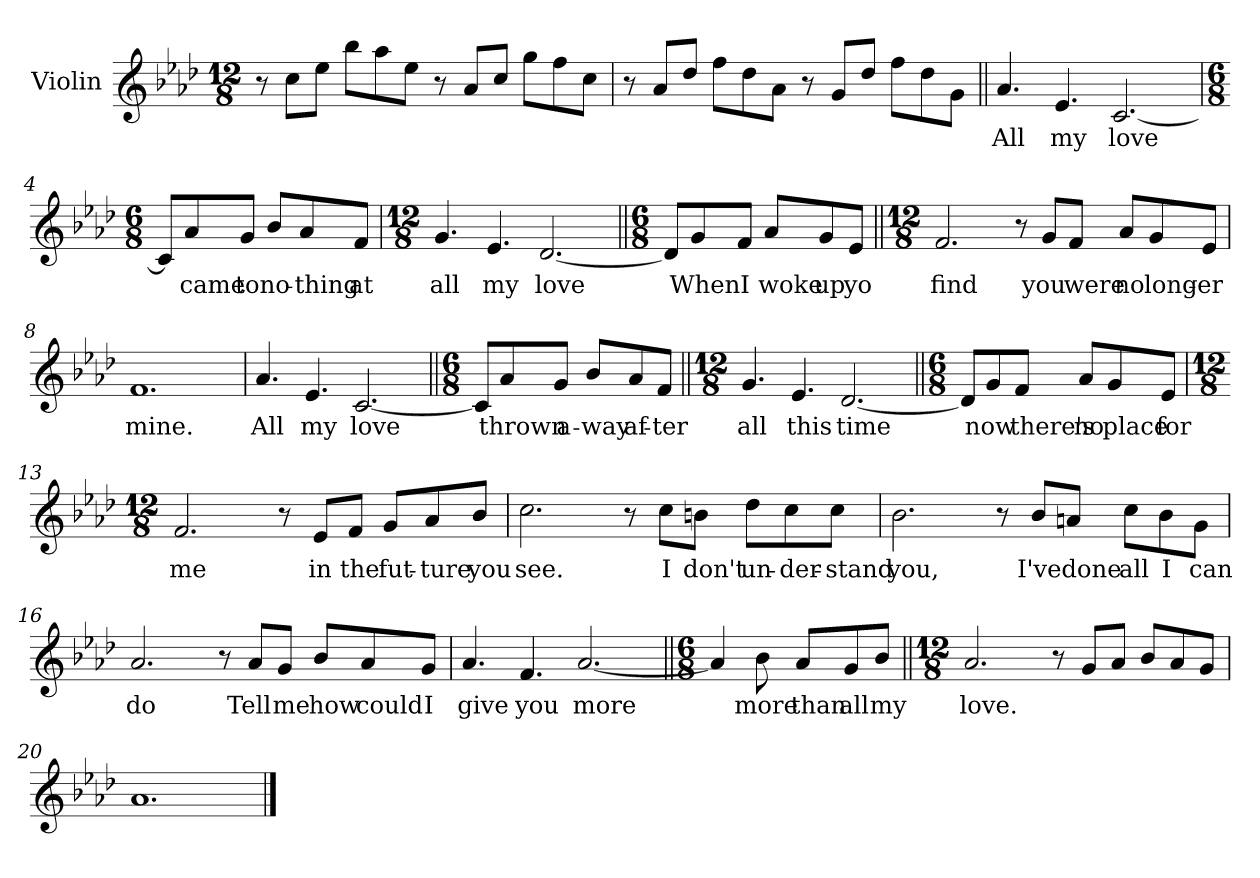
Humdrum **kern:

**kern	**text
*part1	*part1
*staff1	*staff1
*I"Violin	*
*I'Vln	*
*clefG2	*
*k[b-e-a-d-]	*
*A-:	*
*M12/8	*
=1	=1
8r	.
8cc\L	.
8ee-\J	.
8bb-\L	.
8aa-\	.
8ee-\J	.
8r	.
8a-/L	.
8cc/J	.
8gg\L	.
8ff\	.
8cc\J	.
=2	=2
8r	.
8a-/L	.
8dd-/J	.
8ff\L	.
8dd-\	.
8a-\J	.
8r	.
8g/L	.
8dd-/J	.
8ff\L	.
8dd-\	.
8g\J	.
=3||	=3||
4.a-/	All
4.e-/	my
[2.c/	love
=4	=4
*M6/8	*
8c/L]	.
8a-/	came
8g/J	to
8b-/L	no-
8a-/	-thing
8f/J	at
!!LO:LB:g=z
=5	=5
*M12/8	*
4.g/	all
4.e-/	my
[2.d-/	love
=6||	=6||
*M6/8	*
8d-/L]	.
8g/	When
8f/J	I
8a-/L	woke
8g/	up
8e-/J	yo
=7||	=7||
*M12/8	*
2.f/	find
8r	.
8g/L	you
8f/J	were
8a-/L	no
8g/	long-
8e-/J	-er
=8	=8
1.f	mine.
!!LO:LB:g=z
=9	=9
4.a-/	All
4.e-/	my
[2.c/	love
=10||	=10||
*M6/8	*
8c/L]	.
8a-/	thrown
8g/J	a-
8b-/L	-way
8a-/	af-
8f/J	-ter
=11||	=11||
*M12/8	*
4.g/	all
4.e-/	this
[2.d-/	time
=12||	=12||
*M6/8	*
8d-/L]	.
8g/	now
8f/J	there's
8a-/L	no
8g/	place
8e-/J	for
!!LO:LB:g=z
=13	=13
*M12/8	*
2.f/	me
8r	.
8e-/L	in
8f/J	the
8g/L	fut-
8a-/	-ture
8b-/J	you
=14	=14
2.cc\	see.
8r	.
8cc\L	I
8bn\J	don't
8dd-\L	un-
8cc\	-der-
8cc\J	-stand
!!LO:LB:g=z
=15	=15
2.b-\	you,
8r	.
8b-/L	I've
8an/J	done
8cc\L	all
8b-\	I
8g\J	can
=16	=16
2.a-/	do
8r	.
8a-/L	Tell
8g/J	me
8b-/L	how
8a-/	could
8g/J	I
!!LO:LB:g=z
=17	=17
4.a-/	give
4.f/	you
[2.a-/	more
=18||	=18||
*M6/8	*
4a-/]	.
8b-\	more
8a-/L	than
8g/	all
8b-/J	my
=19||	=19||
*M12/8	*
2.a-/	love.
8r	.
8g/L	.
8a-/J	.
8b-/L	.
8a-/	.
8g/J	.
=20	=20
1.a-	.
==	==
*-	*-
